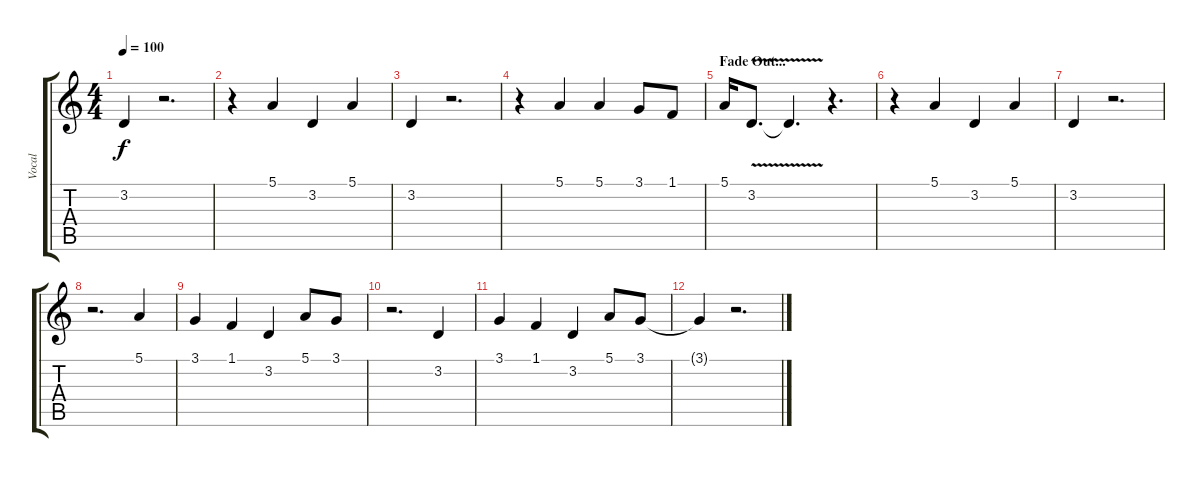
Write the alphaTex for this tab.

\track ("Vocal" "Vocal") {instrument oboe}
\staff {score tabs}
\tuning (E4 B3 G3 D3 A2 E2) {hide}
\ts (4 4)
\tempo 100
\clef g2
\ks c
3.2.4{dy f} r.2{d} |
r.4 5.1.4 3.2.4 5.1.4 |
3.2.4 r.2{d} |
r.4 5.1.4 5.1.4 3.1.8 1.1.8 |
\section ("" "Fade Out...")
5.1.16 3.2{v}.8{d} 3.2{t}.4{d} r.4{d} |
r.4 5.1.4 3.2.4 5.1.4 |
3.2.4 r.2{d} |
r.2{d} 5.1.4 |
3.1.4 1.1.4 3.2.4 5.1.8 3.1.8 |
r.2{d} 3.2.4 |
3.1.4 1.1.4 3.2.4 5.1.8 3.1.8 |
3.1{t}.4 r.2{d}
